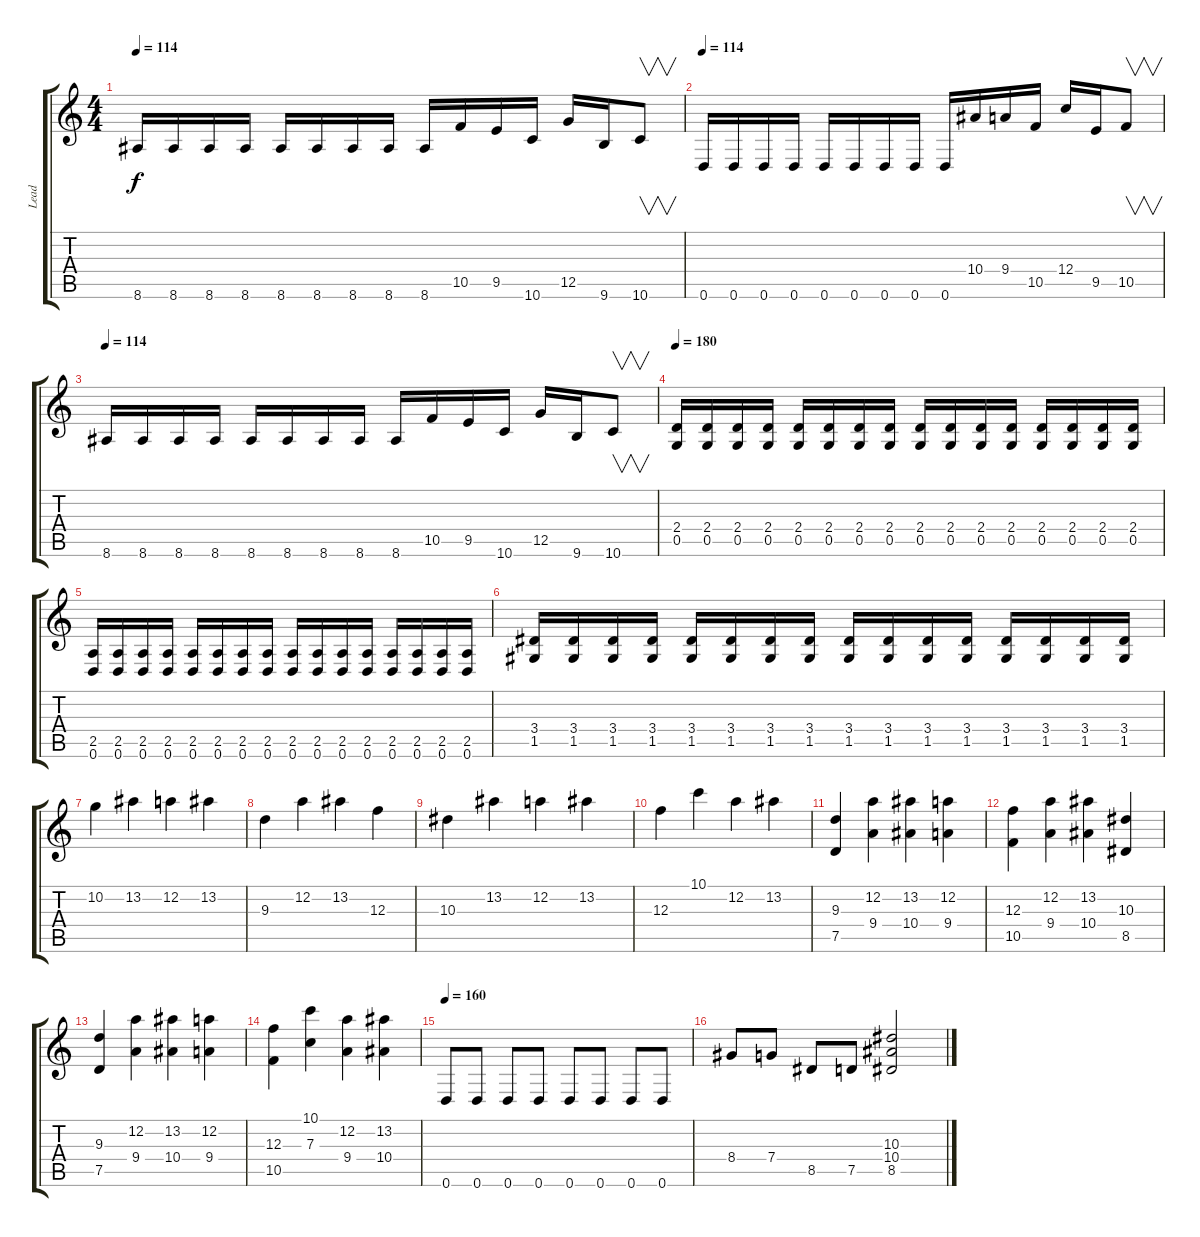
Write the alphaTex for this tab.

\track ("Lead" "Lead") {instrument distortionguitar}
\staff {score tabs}
\tuning (D4 A3 F3 C3 G2 D2) {hide}
\ts (4 4)
\tempo 114
\clef g2
\ks c
8.6.16{dy f} 8.6.16 8.6.16 8.6.16 8.6.16 8.6.16 8.6.16 8.6.16 8.6.16 10.5.16 9.5.16 10.6.16 12.5.16 9.6.16 10.6.8{v} |
\tempo 114
0.6.16 0.6.16 0.6.16 0.6.16 0.6.16 0.6.16 0.6.16 0.6.16 0.6.16 10.4.16 9.4.16 10.5.16 12.4.16 9.5.16 10.5.8{v} |
\tempo 114
8.6.16 8.6.16 8.6.16 8.6.16 8.6.16 8.6.16 8.6.16 8.6.16 8.6.16 10.5.16 9.5.16 10.6.16 12.5.16 9.6.16 10.6.8{v} |
\tempo 180
(2.4 0.5).16 (2.4 0.5).16 (2.4 0.5).16 (2.4 0.5).16 (2.4 0.5).16 (2.4 0.5).16 (2.4 0.5).16 (2.4 0.5).16 (2.4 0.5).16 (2.4 0.5).16 (2.4 0.5).16 (2.4 0.5).16 (2.4 0.5).16 (2.4 0.5).16 (2.4 0.5).16 (2.4 0.5).16 |
(2.5 0.6).16 (2.5 0.6).16 (2.5 0.6).16 (2.5 0.6).16 (2.5 0.6).16 (2.5 0.6).16 (2.5 0.6).16 (2.5 0.6).16 (2.5 0.6).16 (2.5 0.6).16 (2.5 0.6).16 (2.5 0.6).16 (2.5 0.6).16 (2.5 0.6).16 (2.5 0.6).16 (2.5 0.6).16 |
(3.4 1.5).16 (3.4 1.5).16 (3.4 1.5).16 (3.4 1.5).16 (3.4 1.5).16 (3.4 1.5).16 (3.4 1.5).16 (3.4 1.5).16 (3.4 1.5).16 (3.4 1.5).16 (3.4 1.5).16 (3.4 1.5).16 (3.4 1.5).16 (3.4 1.5).16 (3.4 1.5).16 (3.4 1.5).16 |
10.2.4 13.2.4 12.2.4 13.2.4 |
9.3.4 12.2.4 13.2.4 12.3.4 |
10.3.4 13.2.4 12.2.4 13.2.4 |
12.3.4 10.1.4 12.2.4 13.2.4 |
(9.3 7.5).4 (12.2 9.4).4 (13.2 10.4).4 (12.2 9.4).4 |
(12.3 10.5).4 (12.2 9.4).4 (13.2 10.4).4 (10.3 8.5).4 |
(9.3 7.5).4 (12.2 9.4).4 (13.2 10.4).4 (12.2 9.4).4 |
(12.3 10.5).4 (10.1 7.3).4 (12.2 9.4).4 (13.2 10.4).4 |
\tempo 160
0.6.8 0.6.8 0.6.8 0.6.8 0.6.8 0.6.8 0.6.8 0.6.8 |
8.4.8 7.4.8 8.5.8 7.5.8 (10.3 10.4 8.5).2
